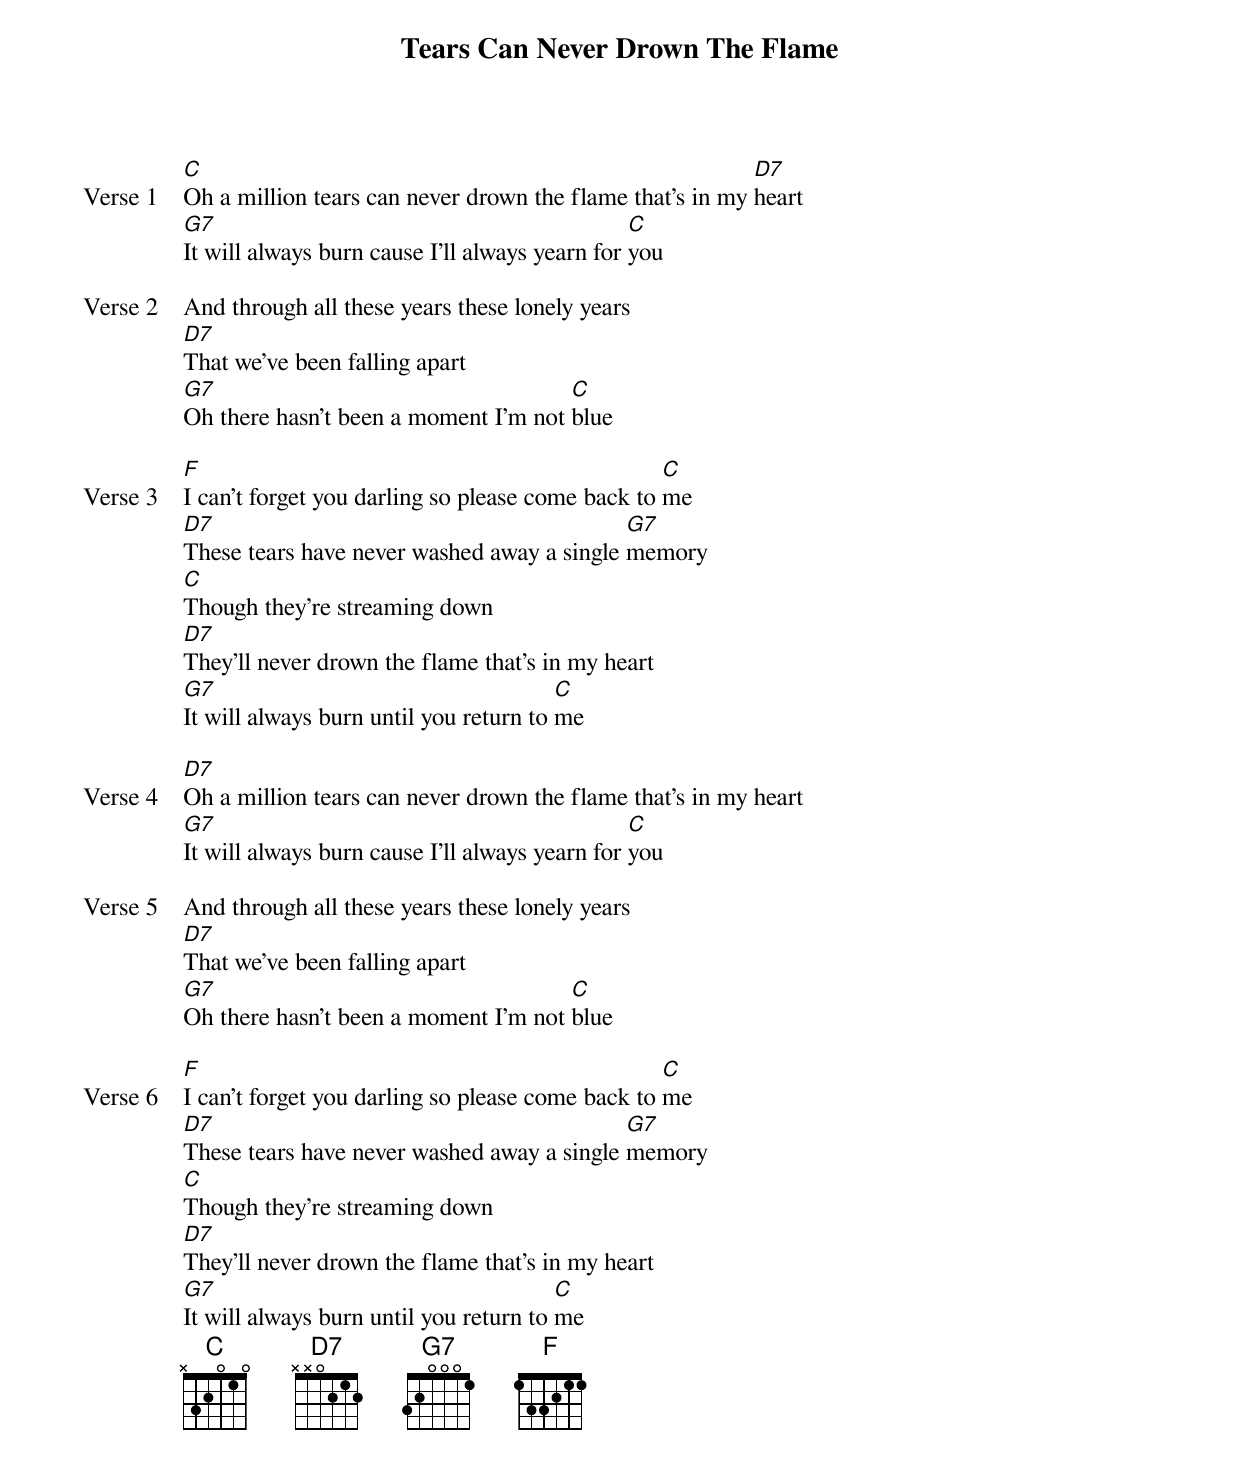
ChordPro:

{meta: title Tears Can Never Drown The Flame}
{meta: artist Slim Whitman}
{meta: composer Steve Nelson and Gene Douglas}
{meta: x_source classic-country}
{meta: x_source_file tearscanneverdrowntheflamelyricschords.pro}
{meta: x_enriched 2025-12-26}

{start_of_verse: Verse 1}
[C]Oh a million tears can never drown the flame that's in my [D7]heart
[G7]It will always burn cause I'll always yearn for [C]you
{end_of_verse}

{start_of_verse: Verse 2}
And through all these years these lonely years
[D7]That we've been falling apart
[G7]Oh there hasn't been a moment I'm not [C]blue
{end_of_verse}

{start_of_verse: Verse 3}
[F]I can't forget you darling so please come back to [C]me
[D7]These tears have never washed away a single [G7]memory
[C]Though they're streaming down
[D7]They'll never drown the flame that's in my heart
[G7]It will always burn until you return to [C]me
{end_of_verse}

{start_of_verse: Verse 4}
[D7]Oh a million tears can never drown the flame that's in my heart
[G7]It will always burn cause I'll always yearn for [C]you
{end_of_verse}

{start_of_verse: Verse 5}
And through all these years these lonely years
[D7]That we've been falling apart
[G7]Oh there hasn't been a moment I'm not [C]blue
{end_of_verse}

{start_of_verse: Verse 6}
[F]I can't forget you darling so please come back to [C]me
[D7]These tears have never washed away a single [G7]memory
[C]Though they're streaming down
[D7]They'll never drown the flame that's in my heart
[G7]It will always burn until you return to [C]me
{end_of_verse}
